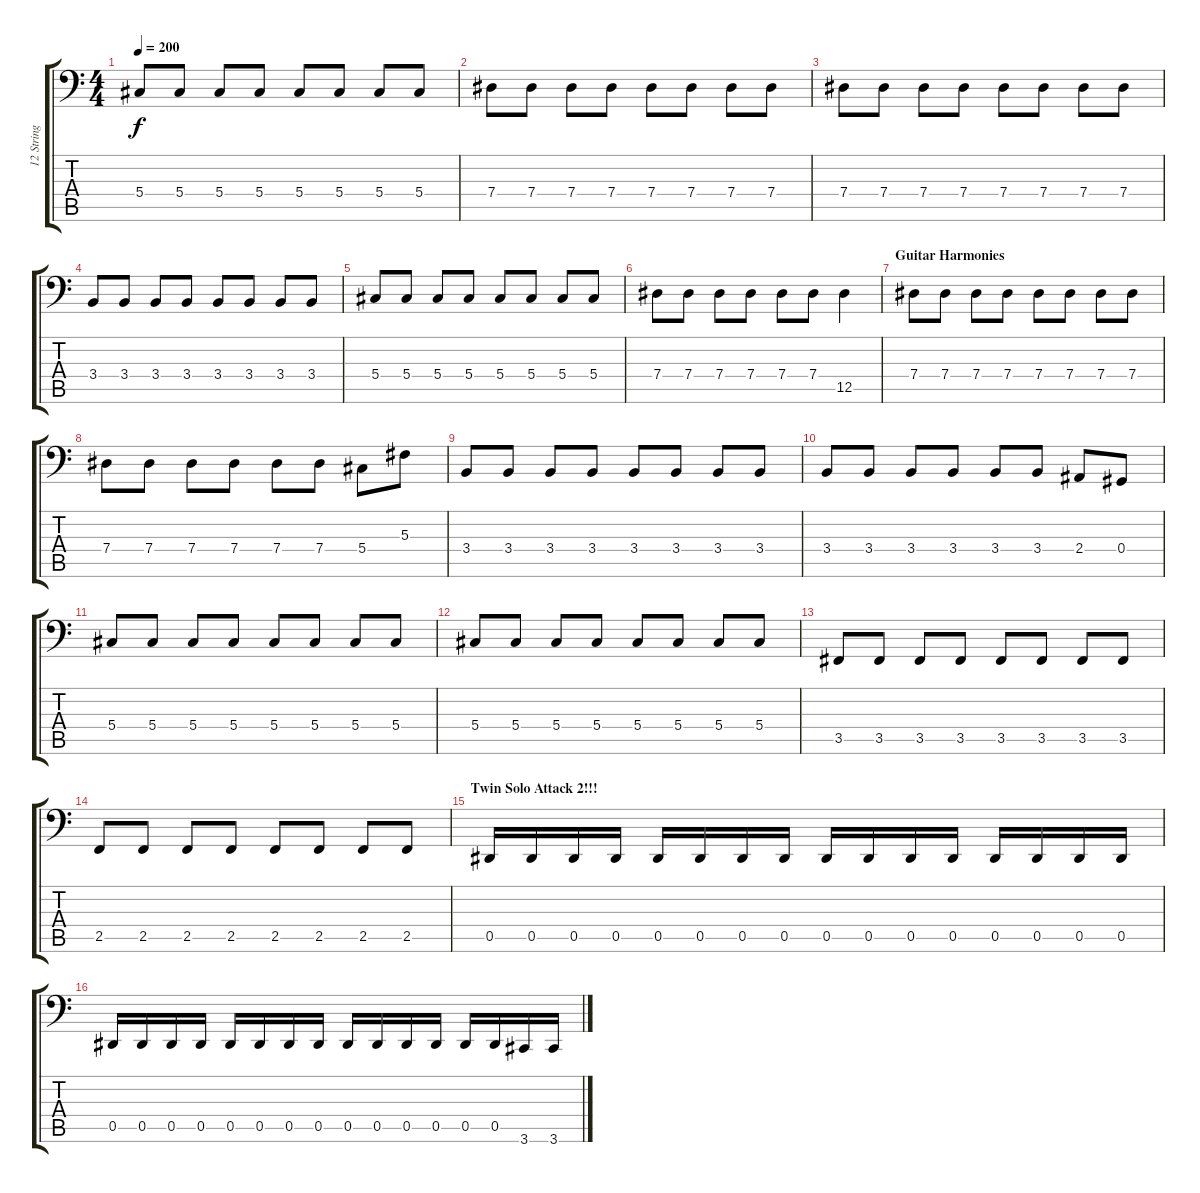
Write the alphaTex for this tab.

\track ("12 String Bass" "12 String ") {instrument electricbassfinger}
\staff {score tabs}
\tuning (Bb2 Gb2 Db2 Ab1 Eb1 Bb0) {hide}
\ts (4 4)
\tempo 200
\clef f4
\ks c
5.4.8{dy f} 5.4.8 5.4.8 5.4.8 5.4.8 5.4.8 5.4.8 5.4.8 |
7.4.8 7.4.8 7.4.8 7.4.8 7.4.8 7.4.8 7.4.8 7.4.8 |
7.4.8 7.4.8 7.4.8 7.4.8 7.4.8 7.4.8 7.4.8 7.4.8 |
3.4.8 3.4.8 3.4.8 3.4.8 3.4.8 3.4.8 3.4.8 3.4.8 |
5.4.8 5.4.8 5.4.8 5.4.8 5.4.8 5.4.8 5.4.8 5.4.8 |
7.4.8 7.4.8 7.4.8 7.4.8 7.4.8 7.4.8 12.5.4 |
\section ("" "Guitar Harmonies")
7.4.8 7.4.8 7.4.8 7.4.8 7.4.8 7.4.8 7.4.8 7.4.8 |
7.4.8 7.4.8 7.4.8 7.4.8 7.4.8 7.4.8 5.4.8 5.3.8 |
3.4.8 3.4.8 3.4.8 3.4.8 3.4.8 3.4.8 3.4.8 3.4.8 |
3.4.8 3.4.8 3.4.8 3.4.8 3.4.8 3.4.8 2.4.8 0.4.8 |
5.4.8 5.4.8 5.4.8 5.4.8 5.4.8 5.4.8 5.4.8 5.4.8 |
5.4.8 5.4.8 5.4.8 5.4.8 5.4.8 5.4.8 5.4.8 5.4.8 |
3.5.8 3.5.8 3.5.8 3.5.8 3.5.8 3.5.8 3.5.8 3.5.8 |
2.5.8 2.5.8 2.5.8 2.5.8 2.5.8 2.5.8 2.5.8 2.5.8 |
\section ("" "Twin Solo Attack 2!!!")
0.5.16 0.5.16 0.5.16 0.5.16 0.5.16 0.5.16 0.5.16 0.5.16 0.5.16 0.5.16 0.5.16 0.5.16 0.5.16 0.5.16 0.5.16 0.5.16 |
0.5.16 0.5.16 0.5.16 0.5.16 0.5.16 0.5.16 0.5.16 0.5.16 0.5.16 0.5.16 0.5.16 0.5.16 0.5.16 0.5.16 3.6.16 3.6.16
